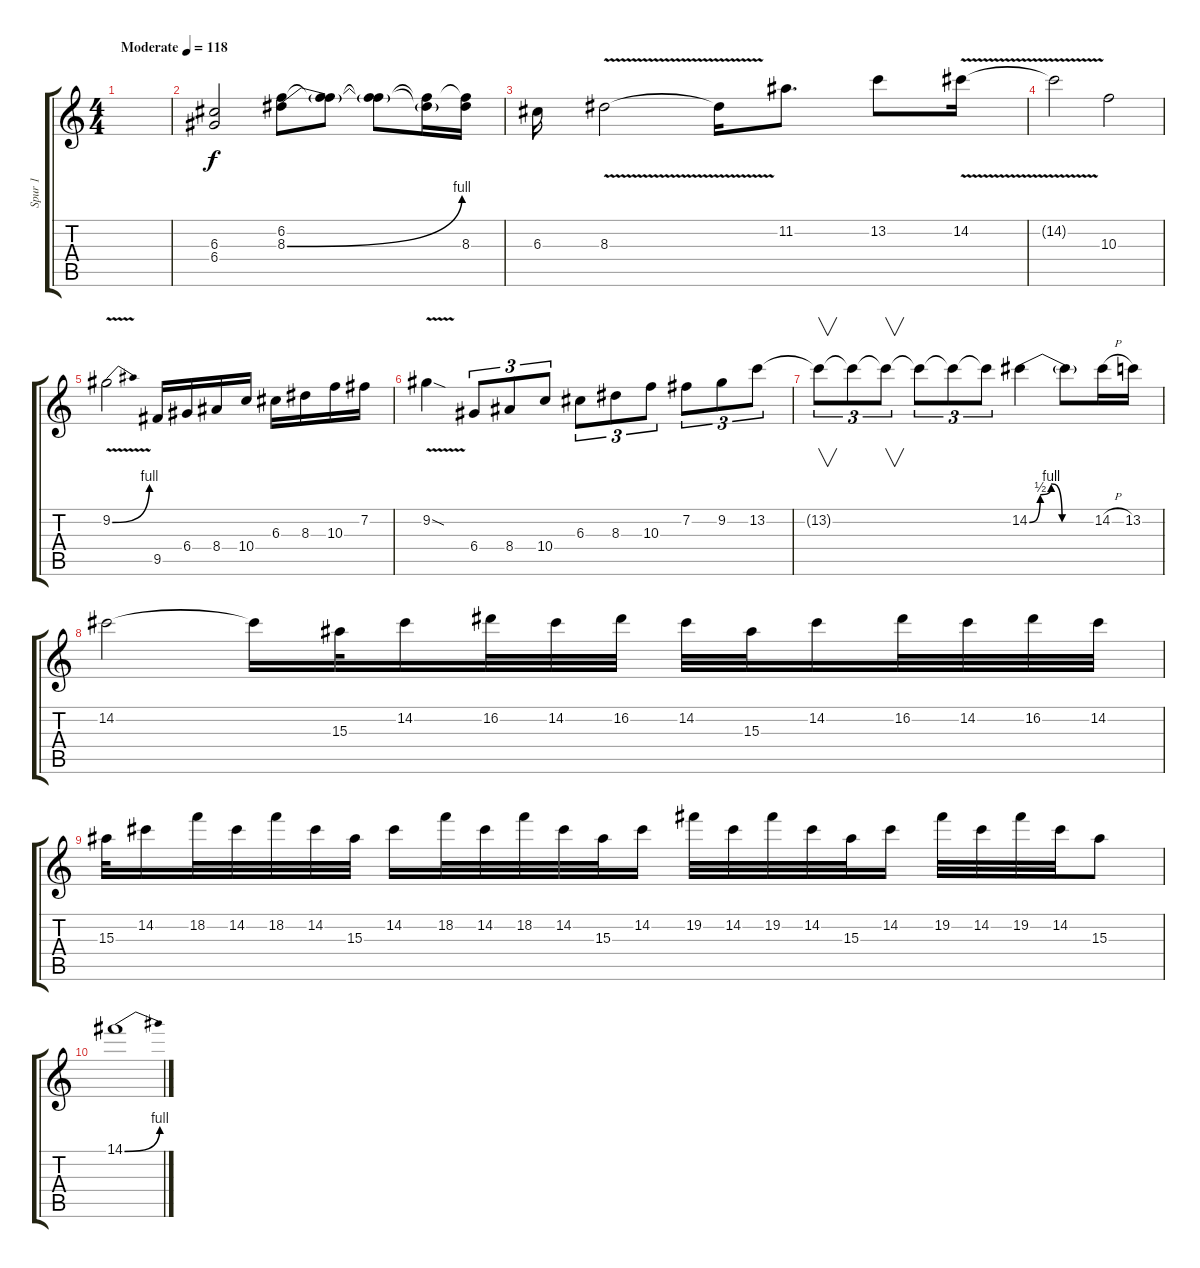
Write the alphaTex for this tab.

\track ("Spur 1" "Spur 1") {instrument overdrivenguitar}
\staff {score tabs}
\tuning (E4 B3 G3 D3 A2 E2) {hide}
\ts (4 4)
\tempo (118 "Moderate")
\clef g2
\ks c
|
(6.3 6.4).2 (6.2 8.3{be (bend 0 0 60 4)}).8 (6.2{t} 8.3{t}).8 (6.2{t} 8.3{t}).8 (6.2{t} 8.3{t}).16 (6.2{t} 8.3).16 |
6.3.16 8.3{v}.2 8.3{t}.16 11.2.8{d} 13.2.8 14.2{v}.16 |
14.2{t}.2 10.3.2 |
9.2{be (bend 0 0 60 4) v}.2 9.5.16 6.4.16 8.4.16 10.4.16 6.3.16 8.3.16 10.3.16 7.2.16 |
9.2{v sod}.4 6.4.8{tu (3 2)} 8.4.8{tu (3 2)} 10.4.8{tu (3 2)} 6.3.8{tu (3 2)} 8.3.8{tu (3 2)} 10.3.8{tu (3 2)} 7.2.8{tu (3 2)} 9.2.8{tu (3 2)} 13.2.8{tu (3 2)} |
13.2{t}.8{v tu (3 2)} 13.2{t}.8{tu (3 2)} 13.2{t}.8{v tu (3 2)} 13.2{t}.8{tu (3 2)} 13.2{t}.8{tu (3 2)} 13.2{t}.8{tu (3 2)} 14.2{be (custom 0 0 10 2 20 4 30 0 60 0)}.4 14.2{t}.8 14.2{h}.16 13.2.16 |
14.2.2 14.2{t}.16 15.3.32 14.2.16 16.2.32 14.2.32 16.2.32 14.2.32 15.3.32 14.2.16 16.2.32 14.2.32 16.2.32 14.2.32 |
15.3.32 14.2.16 18.2.32 14.2.32 18.2.32 14.2.32 15.3.32 14.2.16 18.2.32 14.2.32 18.2.32 14.2.32 15.3.32 14.2.16 19.2.32 14.2.32 19.2.32 14.2.32 15.3.32 14.2.16 19.2.32 14.2.32 19.2.32 14.2.32 15.3.8 |
14.1{be (bend 0 0 60 4)}.1
